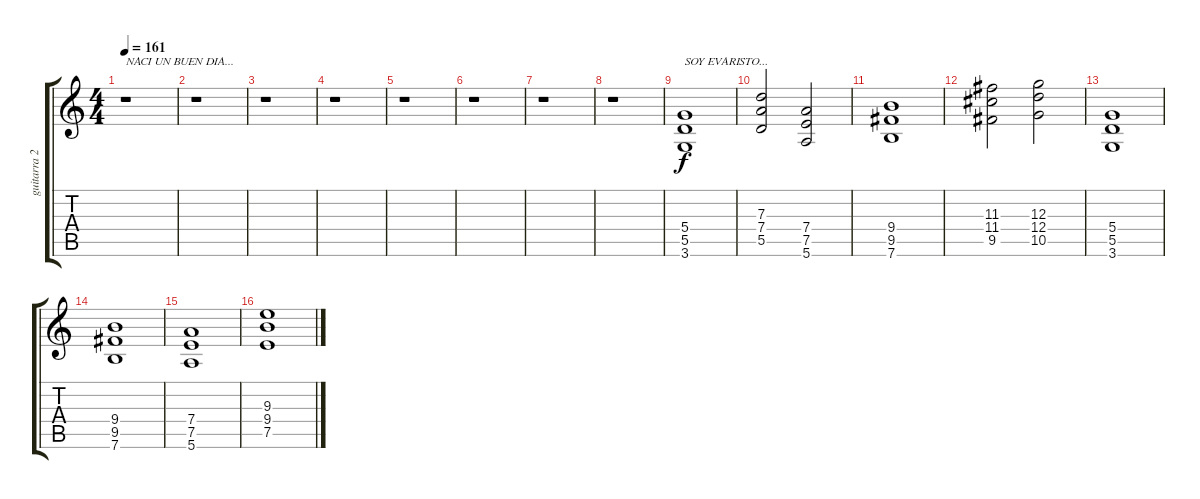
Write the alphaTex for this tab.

\track ("guitarra 2" "guitarra 2") {instrument overdrivenguitar}
\staff {score tabs}
\tuning (E4 B3 G3 D3 A2 E2) {hide}
\ts (4 4)
\tempo 161
\clef g2
\ks c
r.1{txt "NACI UN BUEN DIA..." dy f} |
r.1 |
r.1 |
r.1 |
r.1 |
r.1 |
r.1 |
r.1 |
(5.4 5.5 3.6).1{txt "SOY EVARISTO..."} |
(7.3 7.4 5.5).2 (7.4 7.5 5.6).2 |
(9.4 9.5 7.6).1 |
(11.3 11.4 9.5).2 (12.3 12.4 10.5).2 |
(5.4 5.5 3.6).1 |
(9.4 9.5 7.6).1 |
(7.4 7.5 5.6).1 |
(9.3 9.4 7.5).1
